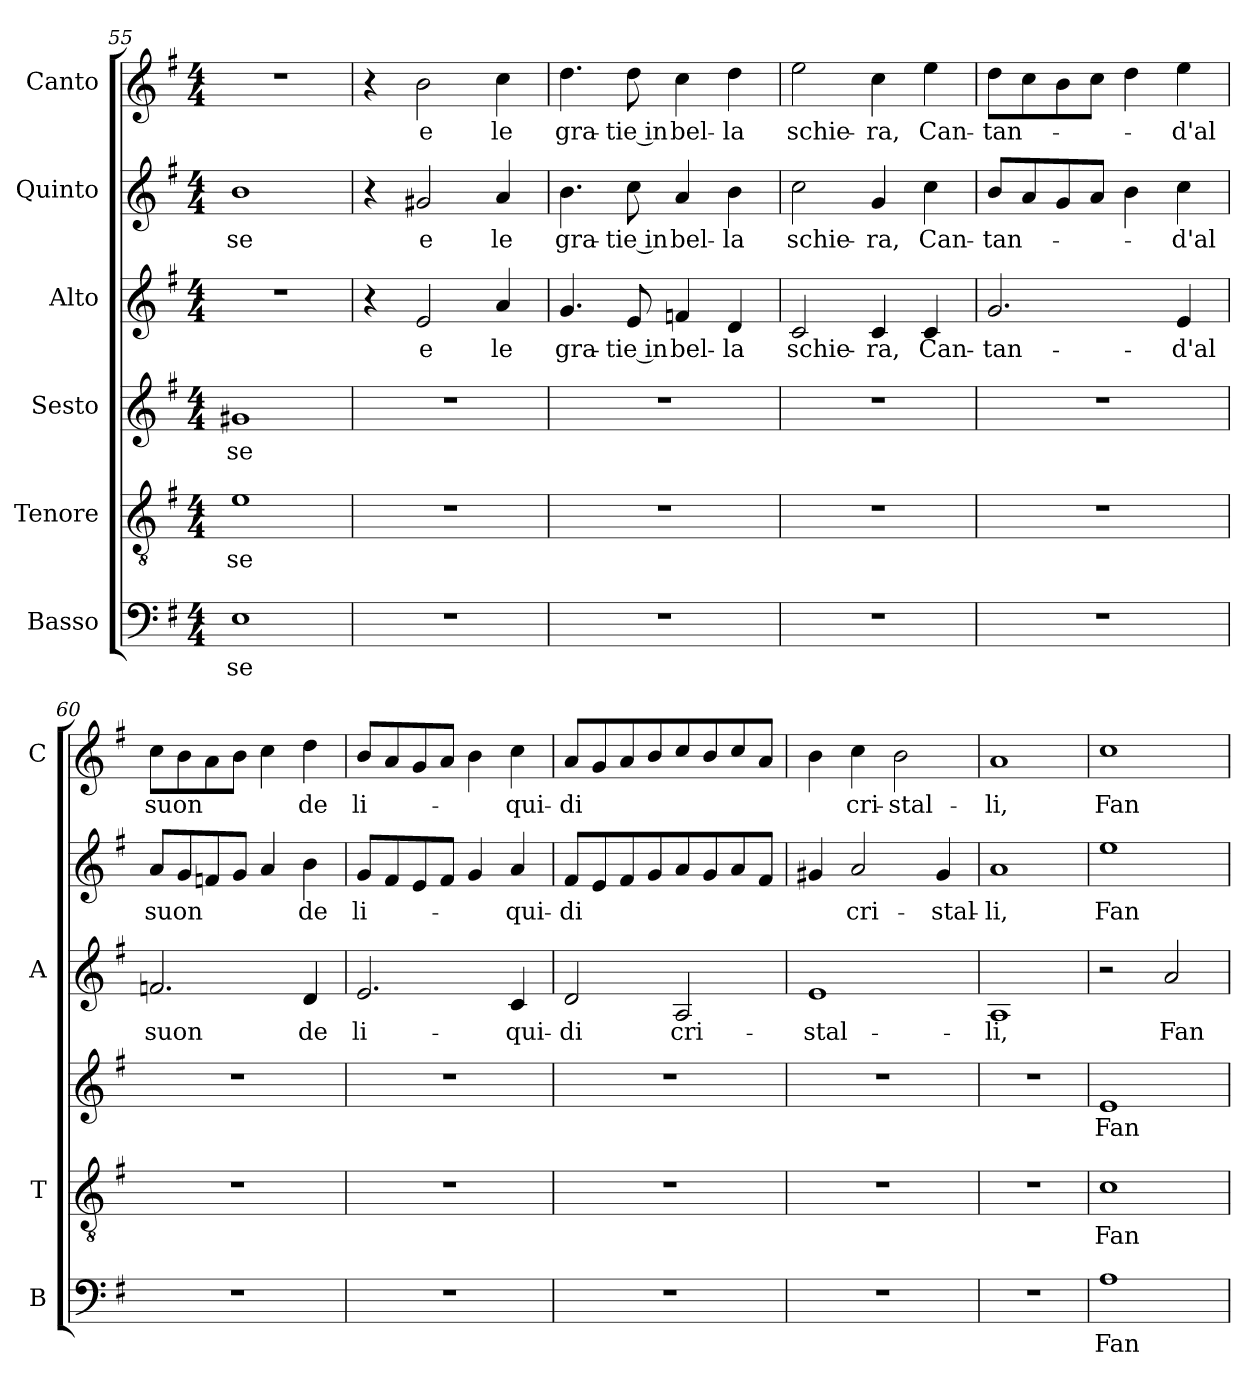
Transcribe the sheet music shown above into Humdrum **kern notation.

**kern	**text	**kern	**text	**kern	**text	**kern	**text	**kern	**text	**kern	**text
*part6	*part6	*part5	*part5	*part4	*part4	*part3	*part3	*part2	*part2	*part1	*part1
*staff6	*staff6	*staff5	*staff5	*staff4	*staff4	*staff3	*staff3	*staff2	*staff2	*staff1	*staff1
*I"Basso	*	*I"Tenore	*	*I"Sesto	*	*I"Alto	*	*I"Quinto	*	*I"Canto	*
*I'B	*	*I'T	*	*	*	*I'A	*	*	*	*I'C	*
*clefF4	*	*clefGv2	*	*clefG2	*	*clefG2	*	*clefG2	*	*clefG2	*
*k[f#]	*	*k[f#]	*	*k[f#]	*	*k[f#]	*	*k[f#]	*	*k[f#]	*
*G:	*	*G:	*	*G:	*	*G:	*	*G:	*	*G:	*
*M4/4	*	*M4/4	*	*M4/4	*	*M4/4	*	*M4/4	*	*M4/4	*
=55	=55	=55	=55	=55	=55	=55	=55	=55	=55	=55	=55
!	!LO:LY:b	!	!LO:LY:b	!	!LO:LY:b	!	!	!	!LO:LY:b	!	!
1E	-se	1e	-se	1g#X	-se	1r	.	1b	-se	1r	.
=56	=56	=56	=56	=56	=56	=56	=56	=56	=56	=56	=56
1r	.	1r	.	1r	.	4r	.	4r	.	4r	.
!	!	!	!	!	!	!	!LO:LY:b	!	!LO:LY:b	!	!LO:LY:b
.	.	.	.	.	.	2e/	e	2g#X/	e	2b\	e
!	!	!	!	!	!	!	!LO:LY:b	!	!LO:LY:b	!	!LO:LY:b
.	.	.	.	.	.	4a/	le	4a/	le	4cc\	le
=57	=57	=57	=57	=57	=57	=57	=57	=57	=57	=57	=57
!	!	!	!	!	!	!	!LO:LY:b	!	!LO:LY:b	!	!LO:LY:b
1r	.	1r	.	1r	.	4.g/	gra-	4.b\	gra-	4.dd\	gra-
!	!	!	!	!	!	!	!LO:LY:b	!	!LO:LY:b	!	!LO:LY:b
.	.	.	.	.	.	8e/	-tie in	8cc\	-tie in	8dd\	-tie in
!	!	!	!	!	!	!	!LO:LY:b	!	!LO:LY:b	!	!LO:LY:b
.	.	.	.	.	.	4fn/	bel-	4a/	bel-	4cc\	bel-
!	!	!	!	!	!	!	!LO:LY:b	!	!LO:LY:b	!	!LO:LY:b
.	.	.	.	.	.	4d/	-la	4b\	-la	4dd\	-la
=58	=58	=58	=58	=58	=58	=58	=58	=58	=58	=58	=58
!	!	!	!	!	!	!	!LO:LY:b	!	!LO:LY:b	!	!LO:LY:b
1r	.	1r	.	1r	.	2c/	schie-	2cc\	schie-	2ee\	schie-
!	!	!	!	!	!	!	!LO:LY:b	!	!LO:LY:b	!	!LO:LY:b
.	.	.	.	.	.	4c/	-ra,	4g/	-ra,	4cc\	-ra,
!	!	!	!	!	!	!	!LO:LY:b	!	!LO:LY:b	!	!LO:LY:b
.	.	.	.	.	.	4c/	Can-	4cc\	Can-	4ee\	Can-
!!LO:LB:g=z
=59	=59	=59	=59	=59	=59	=59	=59	=59	=59	=59	=59
!	!	!	!	!	!	!	!LO:LY:b	!	!LO:LY:b	!	!LO:LY:b
1r	.	1r	.	1r	.	2.g/	-tan-	8b/L	-tan-	8dd\L	-tan-
.	.	.	.	.	.	.	.	8a/	.	8cc\	.
.	.	.	.	.	.	.	.	8g/	.	8b\	.
.	.	.	.	.	.	.	.	8a/J	.	8cc\J	.
.	.	.	.	.	.	.	.	4b\	.	4dd\	.
!	!	!	!	!	!	!	!LO:LY:b	!	!LO:LY:b	!	!LO:LY:b
.	.	.	.	.	.	4e/	-d'al	4cc\	-d'al	4ee\	-d'al
=60	=60	=60	=60	=60	=60	=60	=60	=60	=60	=60	=60
!	!	!	!	!	!	!	!LO:LY:b	!	!LO:LY:b	!	!LO:LY:b
1r	.	1r	.	1r	.	2.fn/	suon	8a/L	suon	8cc\L	suon
.	.	.	.	.	.	.	.	8g/	.	8b\	.
.	.	.	.	.	.	.	.	8fn/	.	8a\	.
.	.	.	.	.	.	.	.	8g/J	.	8b\J	.
.	.	.	.	.	.	.	.	4a/	.	4cc\	.
!	!	!	!	!	!	!	!LO:LY:b	!	!LO:LY:b	!	!LO:LY:b
.	.	.	.	.	.	4d/	de	4b\	de	4dd\	de
=61	=61	=61	=61	=61	=61	=61	=61	=61	=61	=61	=61
!	!	!	!	!	!	!	!LO:LY:b	!	!LO:LY:b	!	!LO:LY:b
1r	.	1r	.	1r	.	2.e/	li-	8g/L	li-	8b/L	li-
.	.	.	.	.	.	.	.	8f#/	.	8a/	.
.	.	.	.	.	.	.	.	8e/	.	8g/	.
.	.	.	.	.	.	.	.	8f#/J	.	8a/J	.
.	.	.	.	.	.	.	.	4g/	.	4b\	.
!	!	!	!	!	!	!	!LO:LY:b	!	!LO:LY:b	!	!LO:LY:b
.	.	.	.	.	.	4c/	-qui-	4a/	-qui-	4cc\	-qui-
=62	=62	=62	=62	=62	=62	=62	=62	=62	=62	=62	=62
!	!	!	!	!	!	!	!LO:LY:b	!	!LO:LY:b	!	!LO:LY:b
1r	.	1r	.	1r	.	2d/	-di	8f#/L	-di	8a/L	-di
.	.	.	.	.	.	.	.	8e/	.	8g/	.
.	.	.	.	.	.	.	.	8f#/	.	8a/	.
.	.	.	.	.	.	.	.	8g/	.	8b/	.
!	!	!	!	!	!	!	!LO:LY:b	!	!	!	!
.	.	.	.	.	.	2A/	cri-	8a/	.	8cc/	.
.	.	.	.	.	.	.	.	8g/	.	8b/	.
.	.	.	.	.	.	.	.	8a/	.	8cc/	.
.	.	.	.	.	.	.	.	8f#/J	.	8a/J	.
=63	=63	=63	=63	=63	=63	=63	=63	=63	=63	=63	=63
!	!	!	!	!	!	!	!LO:LY:b	!	!	!	!
1r	.	1r	.	1r	.	1e	-stal-	4g#X/	.	4b\	.
!	!	!	!	!	!	!	!	!	!LO:LY:b	!	!LO:LY:b
.	.	.	.	.	.	.	.	2a/	cri-	4cc\	cri-
!	!	!	!	!	!	!	!	!	!	!	!LO:LY:b
.	.	.	.	.	.	.	.	.	.	2b\	-stal-
!	!	!	!	!	!	!	!	!	!LO:LY:b	!	!
.	.	.	.	.	.	.	.	4g#/	-stal-	.	.
=64	=64	=64	=64	=64	=64	=64	=64	=64	=64	=64	=64
!	!	!	!	!	!	!	!LO:LY:b	!	!LO:LY:b	!	!LO:LY:b
1r	.	1r	.	1r	.	1A	-li,	1a	-li,	1a	-li,
=65	=65	=65	=65	=65	=65	=65	=65	=65	=65	=65	=65
!	!LO:LY:b	!	!LO:LY:b	!	!LO:LY:b	!	!	!	!LO:LY:b	!	!LO:LY:b
1A	Fan	1c	Fan	1e	Fan	2r	.	1ee	Fan	1cc	Fan
!	!	!	!	!	!	!	!LO:LY:b	!	!	!	!
.	.	.	.	.	.	2a/	Fan	.	.	.	.
=	=	=	=	=	=	=	=	=	=	=	=
*-	*-	*-	*-	*-	*-	*-	*-	*-	*-	*-	*-
